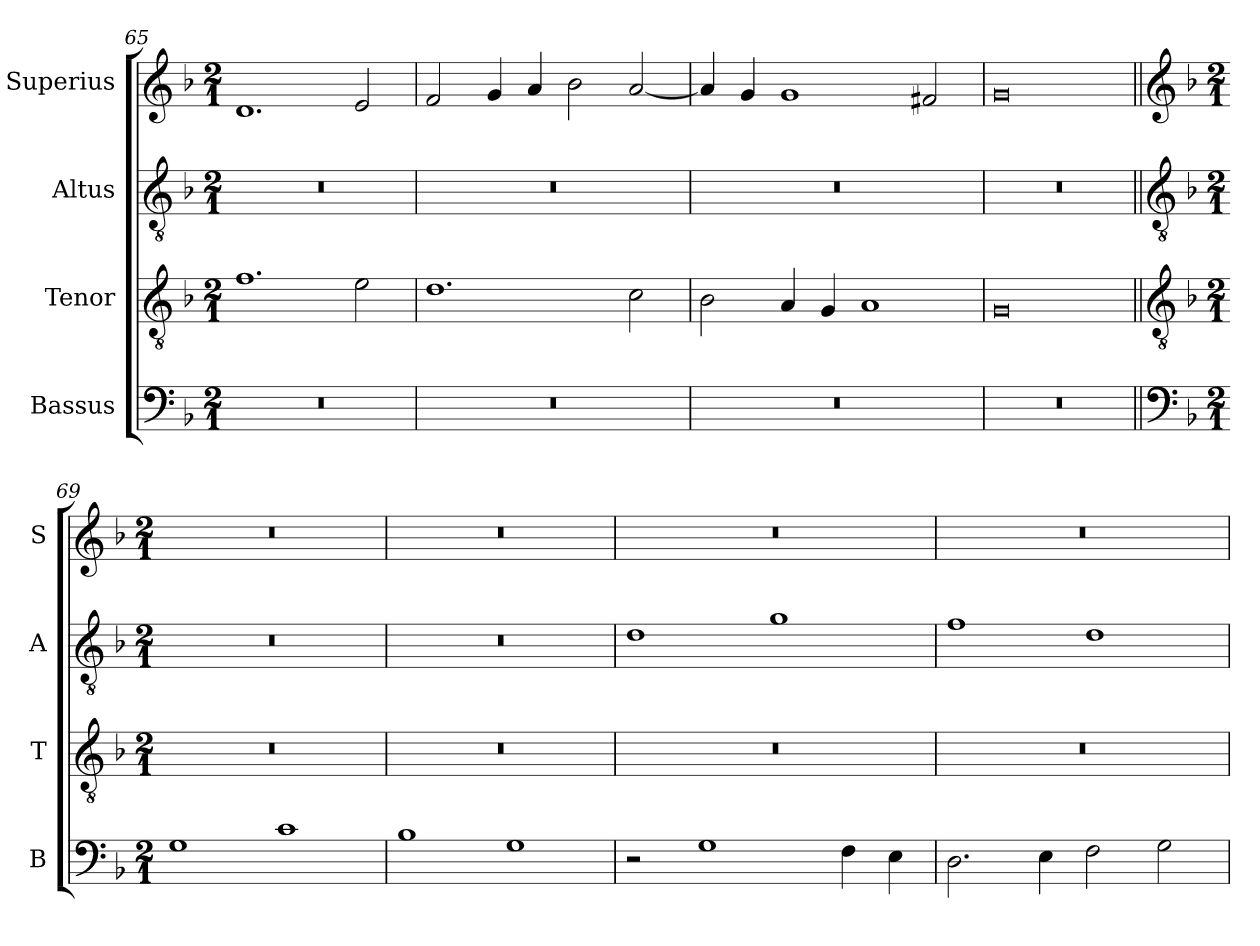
**kern	**kern	**kern	**kern
*part4	*part3	*part2	*part1
*staff4	*staff3	*staff2	*staff1
*I"Bassus	*I"Tenor	*I"Altus	*I"Superius
*I'B	*I'T	*I'A	*I'S
*clefF4	*clefGv2	*clefGv2	*clefG2
*k[b-]	*k[b-]	*k[b-]	*k[b-]
*M2/1	*M2/1	*M2/1	*M2/1
=65	=65	=65	=65
0r	1.f	0r	1.d
.	2e\	.	2e/
=66	=66	=66	=66
0r	1.d	0r	2f/
.	.	.	4g/
.	.	.	4a/
.	.	.	2b-\
.	2c\	.	[2a/
=67	=67	=67	=67
0r	2B-\	0r	4a/]
.	.	.	4g/
.	4A/	.	1g
.	4G/	.	.
.	1A	.	.
.	.	.	2f#X/
=68	=68	=68	=68
0r	0G	0r	0g
!!LO:LB:g=z
=69||	=69||	=69||	=69||
*clefF4	*clefGv2	*clefGv2	*clefG2
*k[b-]	*k[b-]	*k[b-]	*k[b-]
*M2/1	*M2/1	*M2/1	*M2/1
1G	0r	0r	0r
1c	.	.	.
=70	=70	=70	=70
1B-	0r	0r	0r
1G	.	.	.
=71	=71	=71	=71
2r	0r	1d	0r
1G	.	.	.
.	.	1g	.
4F\	.	.	.
4E\	.	.	.
=72	=72	=72	=72
2.D\	0r	1f	0r
4E\	.	.	.
2F\	.	1d	.
2G\	.	.	.
=	=	=	=
*-	*-	*-	*-
